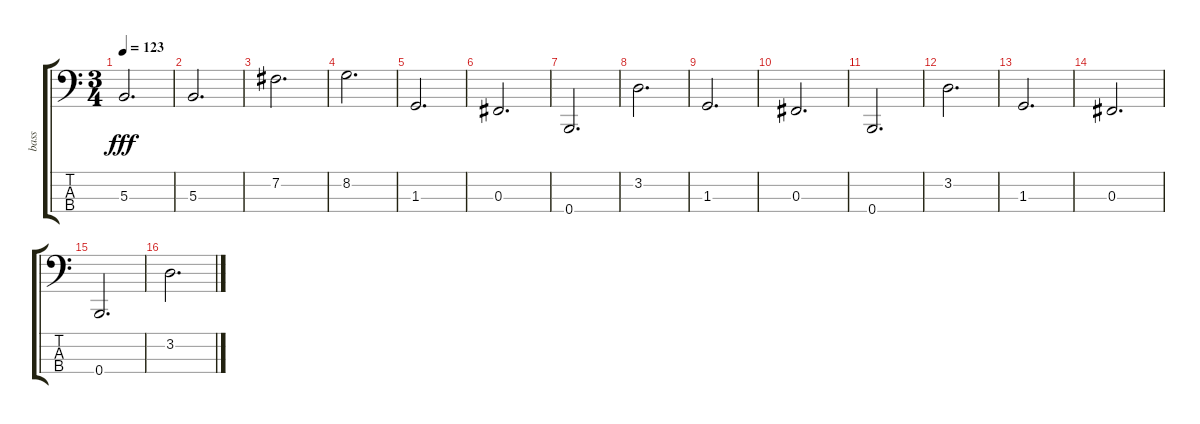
\track ("bass" "bass") {instrument electricbassfinger}
\staff {score tabs}
\tuning (E2 B1 Gb1 B0) {hide}
\ts (3 4)
\tempo 123
\clef f4
\ks c
5.3.2{d dy fff} |
5.3.2{d} |
7.2.2{d} |
8.2.2{d} |
1.3.2{d} |
0.3.2{d} |
0.4.2{d} |
3.2.2{d} |
1.3.2{d} |
0.3.2{d} |
0.4.2{d} |
3.2.2{d} |
1.3.2{d} |
0.3.2{d} |
0.4.2{d} |
3.2.2{d}
